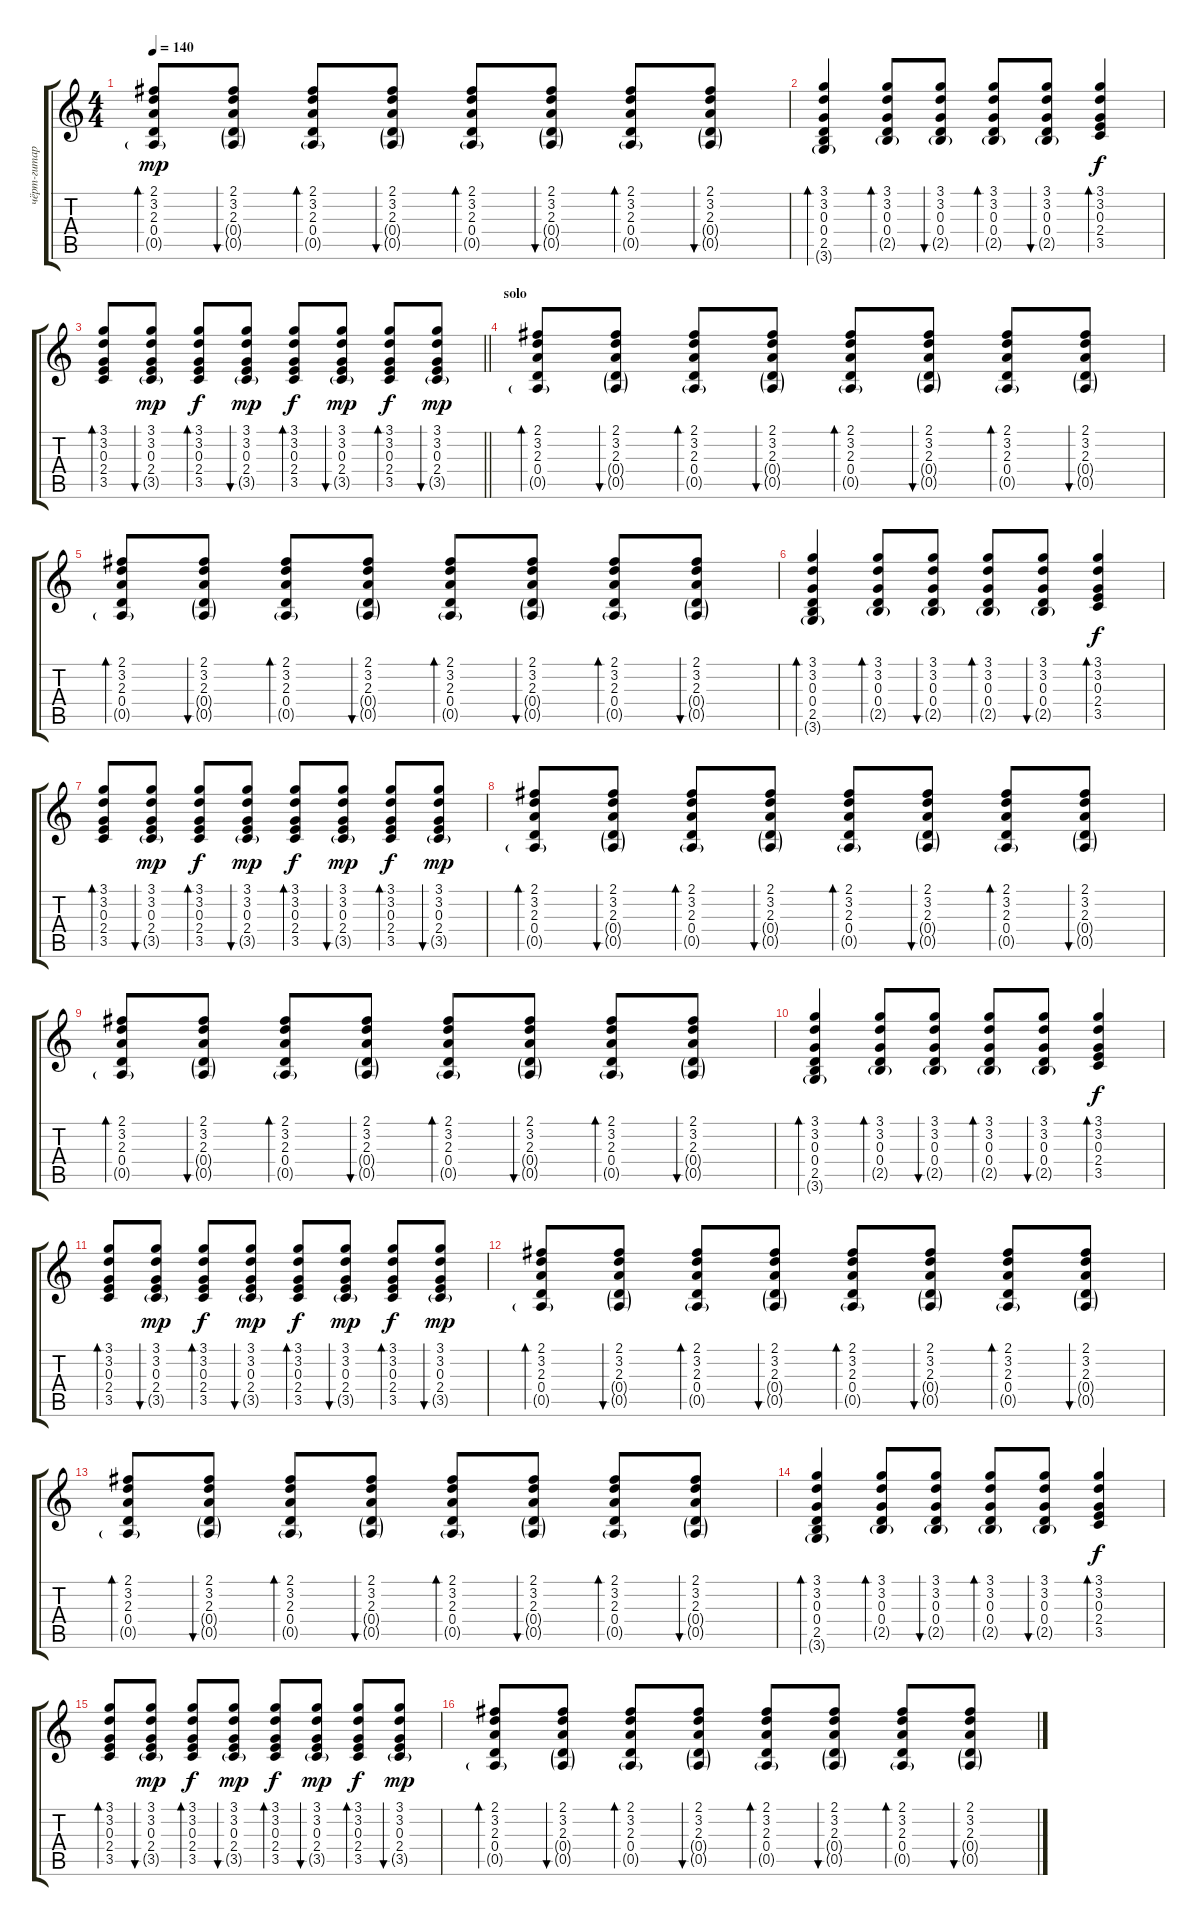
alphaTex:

\track ("чёрт-гитара" "чёрт-гитар") {instrument acousticguitarsteel}
\staff {score tabs}
\tuning (E4 B3 G3 D3 A2 E2) {hide}
\ts (4 4)
\tempo 140
\clef g2
\ks c
(2.1 3.2 2.3 0.4 0.5{g}).8{bd 30 dy mp} (2.1 3.2 2.3 0.4{g} 0.5{g}).8{bu 30} (2.1 3.2 2.3 0.4 0.5{g}).8{bd 30} (2.1 3.2 2.3 0.4{g} 0.5{g}).8{bu 30} (2.1 3.2 2.3 0.4 0.5{g}).8{bd 30} (2.1 3.2 2.3 0.4{g} 0.5{g}).8{bu 30} (2.1 3.2 2.3 0.4 0.5{g}).8{bd 30} (2.1 3.2 2.3 0.4{g} 0.5{g}).8{bu 30} |
(3.1 3.2 0.3 0.4 2.5 3.6{g}).4{bd 30} (3.1 3.2 0.3 0.4 2.5{g}).8{bd 30} (3.1 3.2 0.3 0.4 2.5{g}).8{bu 30} (3.1 3.2 0.3 0.4 2.5{g}).8{bd 30} (3.1 3.2 0.3 0.4 2.5{g}).8{bu 30} (3.1 3.2 0.3 2.4 3.5).4{bd 30 dy f} |
\barLineRight lightlight
(3.1 3.2 0.3 2.4 3.5).8{bd 30} (3.1 3.2 0.3 2.4 3.5{g}).8{bu 30 dy mp} (3.1 3.2 0.3 2.4 3.5).8{bd 30 dy f} (3.1 3.2 0.3 2.4 3.5{g}).8{bu 30 dy mp} (3.1 3.2 0.3 2.4 3.5).8{bd 30 dy f} (3.1 3.2 0.3 2.4 3.5{g}).8{bu 30 dy mp} (3.1 3.2 0.3 2.4 3.5).8{bd 30 dy f} (3.1 3.2 0.3 2.4 3.5{g}).8{bu 30 dy mp} |
\section ("" "solo")
(2.1 3.2 2.3 0.4 0.5{g}).8{bd 30} (2.1 3.2 2.3 0.4{g} 0.5{g}).8{bu 30} (2.1 3.2 2.3 0.4 0.5{g}).8{bd 30} (2.1 3.2 2.3 0.4{g} 0.5{g}).8{bu 30} (2.1 3.2 2.3 0.4 0.5{g}).8{bd 30} (2.1 3.2 2.3 0.4{g} 0.5{g}).8{bu 30} (2.1 3.2 2.3 0.4 0.5{g}).8{bd 30} (2.1 3.2 2.3 0.4{g} 0.5{g}).8{bu 30} |
(2.1 3.2 2.3 0.4 0.5{g}).8{bd 30} (2.1 3.2 2.3 0.4{g} 0.5{g}).8{bu 30} (2.1 3.2 2.3 0.4 0.5{g}).8{bd 30} (2.1 3.2 2.3 0.4{g} 0.5{g}).8{bu 30} (2.1 3.2 2.3 0.4 0.5{g}).8{bd 30} (2.1 3.2 2.3 0.4{g} 0.5{g}).8{bu 30} (2.1 3.2 2.3 0.4 0.5{g}).8{bd 30} (2.1 3.2 2.3 0.4{g} 0.5{g}).8{bu 30} |
(3.1 3.2 0.3 0.4 2.5 3.6{g}).4{bd 30} (3.1 3.2 0.3 0.4 2.5{g}).8{bd 30} (3.1 3.2 0.3 0.4 2.5{g}).8{bu 30} (3.1 3.2 0.3 0.4 2.5{g}).8{bd 30} (3.1 3.2 0.3 0.4 2.5{g}).8{bu 30} (3.1 3.2 0.3 2.4 3.5).4{bd 30 dy f} |
(3.1 3.2 0.3 2.4 3.5).8{bd 30} (3.1 3.2 0.3 2.4 3.5{g}).8{bu 30 dy mp} (3.1 3.2 0.3 2.4 3.5).8{bd 30 dy f} (3.1 3.2 0.3 2.4 3.5{g}).8{bu 30 dy mp} (3.1 3.2 0.3 2.4 3.5).8{bd 30 dy f} (3.1 3.2 0.3 2.4 3.5{g}).8{bu 30 dy mp} (3.1 3.2 0.3 2.4 3.5).8{bd 30 dy f} (3.1 3.2 0.3 2.4 3.5{g}).8{bu 30 dy mp} |
(2.1 3.2 2.3 0.4 0.5{g}).8{bd 30} (2.1 3.2 2.3 0.4{g} 0.5{g}).8{bu 30} (2.1 3.2 2.3 0.4 0.5{g}).8{bd 30} (2.1 3.2 2.3 0.4{g} 0.5{g}).8{bu 30} (2.1 3.2 2.3 0.4 0.5{g}).8{bd 30} (2.1 3.2 2.3 0.4{g} 0.5{g}).8{bu 30} (2.1 3.2 2.3 0.4 0.5{g}).8{bd 30} (2.1 3.2 2.3 0.4{g} 0.5{g}).8{bu 30} |
(2.1 3.2 2.3 0.4 0.5{g}).8{bd 30} (2.1 3.2 2.3 0.4{g} 0.5{g}).8{bu 30} (2.1 3.2 2.3 0.4 0.5{g}).8{bd 30} (2.1 3.2 2.3 0.4{g} 0.5{g}).8{bu 30} (2.1 3.2 2.3 0.4 0.5{g}).8{bd 30} (2.1 3.2 2.3 0.4{g} 0.5{g}).8{bu 30} (2.1 3.2 2.3 0.4 0.5{g}).8{bd 30} (2.1 3.2 2.3 0.4{g} 0.5{g}).8{bu 30} |
(3.1 3.2 0.3 0.4 2.5 3.6{g}).4{bd 30} (3.1 3.2 0.3 0.4 2.5{g}).8{bd 30} (3.1 3.2 0.3 0.4 2.5{g}).8{bu 30} (3.1 3.2 0.3 0.4 2.5{g}).8{bd 30} (3.1 3.2 0.3 0.4 2.5{g}).8{bu 30} (3.1 3.2 0.3 2.4 3.5).4{bd 30 dy f} |
(3.1 3.2 0.3 2.4 3.5).8{bd 30} (3.1 3.2 0.3 2.4 3.5{g}).8{bu 30 dy mp} (3.1 3.2 0.3 2.4 3.5).8{bd 30 dy f} (3.1 3.2 0.3 2.4 3.5{g}).8{bu 30 dy mp} (3.1 3.2 0.3 2.4 3.5).8{bd 30 dy f} (3.1 3.2 0.3 2.4 3.5{g}).8{bu 30 dy mp} (3.1 3.2 0.3 2.4 3.5).8{bd 30 dy f} (3.1 3.2 0.3 2.4 3.5{g}).8{bu 30 dy mp} |
(2.1 3.2 2.3 0.4 0.5{g}).8{bd 30} (2.1 3.2 2.3 0.4{g} 0.5{g}).8{bu 30} (2.1 3.2 2.3 0.4 0.5{g}).8{bd 30} (2.1 3.2 2.3 0.4{g} 0.5{g}).8{bu 30} (2.1 3.2 2.3 0.4 0.5{g}).8{bd 30} (2.1 3.2 2.3 0.4{g} 0.5{g}).8{bu 30} (2.1 3.2 2.3 0.4 0.5{g}).8{bd 30} (2.1 3.2 2.3 0.4{g} 0.5{g}).8{bu 30} |
(2.1 3.2 2.3 0.4 0.5{g}).8{bd 30} (2.1 3.2 2.3 0.4{g} 0.5{g}).8{bu 30} (2.1 3.2 2.3 0.4 0.5{g}).8{bd 30} (2.1 3.2 2.3 0.4{g} 0.5{g}).8{bu 30} (2.1 3.2 2.3 0.4 0.5{g}).8{bd 30} (2.1 3.2 2.3 0.4{g} 0.5{g}).8{bu 30} (2.1 3.2 2.3 0.4 0.5{g}).8{bd 30} (2.1 3.2 2.3 0.4{g} 0.5{g}).8{bu 30} |
(3.1 3.2 0.3 0.4 2.5 3.6{g}).4{bd 30} (3.1 3.2 0.3 0.4 2.5{g}).8{bd 30} (3.1 3.2 0.3 0.4 2.5{g}).8{bu 30} (3.1 3.2 0.3 0.4 2.5{g}).8{bd 30} (3.1 3.2 0.3 0.4 2.5{g}).8{bu 30} (3.1 3.2 0.3 2.4 3.5).4{bd 30 dy f} |
(3.1 3.2 0.3 2.4 3.5).8{bd 30} (3.1 3.2 0.3 2.4 3.5{g}).8{bu 30 dy mp} (3.1 3.2 0.3 2.4 3.5).8{bd 30 dy f} (3.1 3.2 0.3 2.4 3.5{g}).8{bu 30 dy mp} (3.1 3.2 0.3 2.4 3.5).8{bd 30 dy f} (3.1 3.2 0.3 2.4 3.5{g}).8{bu 30 dy mp} (3.1 3.2 0.3 2.4 3.5).8{bd 30 dy f} (3.1 3.2 0.3 2.4 3.5{g}).8{bu 30 dy mp} |
(2.1 3.2 2.3 0.4 0.5{g}).8{bd 30} (2.1 3.2 2.3 0.4{g} 0.5{g}).8{bu 30} (2.1 3.2 2.3 0.4 0.5{g}).8{bd 30} (2.1 3.2 2.3 0.4{g} 0.5{g}).8{bu 30} (2.1 3.2 2.3 0.4 0.5{g}).8{bd 30} (2.1 3.2 2.3 0.4{g} 0.5{g}).8{bu 30} (2.1 3.2 2.3 0.4 0.5{g}).8{bd 30} (2.1 3.2 2.3 0.4{g} 0.5{g}).8{bu 30}
